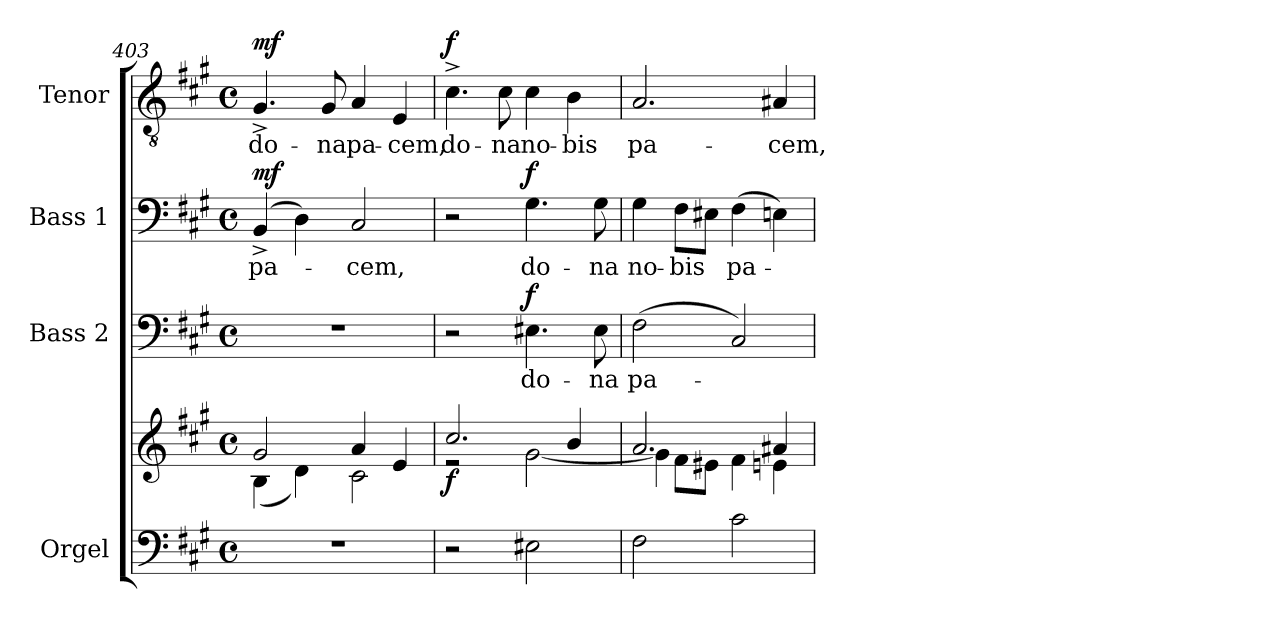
**kern	**kern	**dynam	**kern	**text	**dynam	**kern	**text	**dynam	**kern	**text	**dynam
*part4	*part4	*part4	*part3	*part3	*part3	*part2	*part2	*part2	*part1	*part1	*part1
*staff5	*staff4	*staff4/5	*staff3	*staff3	*staff3	*staff2	*staff2	*staff2	*staff1	*staff1	*staff1
*I"Orgel	*	*	*I"Bass 2	*	*	*I"Bass 1	*	*	*I"Tenor	*	*
*I'Org.	*	*	*I'B2.	*	*	*I'B1.	*	*	*I'T.	*	*
!!LO:LB:g=z
*clefF4	*clefG2	*	*clefF4	*	*	*clefF4	*	*	*clefGv2	*	*
*k[f#c#g#]	*k[f#c#g#]	*	*k[f#c#g#]	*	*	*k[f#c#g#]	*	*	*k[f#c#g#]	*	*
*A:	*A:	*	*A:	*	*	*A:	*	*	*A:	*	*
*M4/4	*M4/4	*	*M4/4	*	*	*M4/4	*	*	*M4/4	*	*
*met(c)	*met(c)	*	*met(c)	*	*	*met(c)	*	*	*met(c)	*	*
=403	=403	=403	=403	=403	=403	=403	=403	=403	=403	=403	=403
*	*^	*	*	*	*	*	*	*	*	*	*
!	!	!	!	!	!	!	!	!LO:LY:b	!LO:DY:a	!	!LO:LY:b	!LO:DY:a
1r	2g#/	(<4B\	.	1r	.	.	(4BB^>/	pa-	mf	4.G#^>/	do-	mf
.	.	4d\)	.	.	.	.	4D\)	.	.	.	.	.
!	!	!	!	!	!	!	!	!	!	!	!LO:LY:b	!
.	.	.	.	.	.	.	.	.	.	8G#/	-na	.
!	!	!	!	!	!	!	!	!LO:LY:b	!	!	!LO:LY:b	!
.	4a/	2c#\	.	.	.	.	2C#/	-cem,	.	4A/	pa-	.
!	!	!	!	!	!	!	!	!	!	!	!LO:LY:b	!
.	4e/	.	.	.	.	.	.	.	.	4E/	-cem,	.
=404	=404	=404	=404	=404	=404	=404	=404	=404	=404	=404	=404	=404
!	!	!	!LO:DY:b	!	!	!	!	!	!	!	!LO:LY:b	!LO:DY:a
2r	2.cc#/	2re	f	2r	.	.	2r	.	.	4.c#^>\	do-	f
!	!	!	!	!	!	!	!	!	!	!	!LO:LY:b	!
.	.	.	.	.	.	.	.	.	.	8c#\	-na	.
!	!	!	!	!	!LO:LY:b	!LO:DY:a	!	!LO:LY:b	!LO:DY:a	!	!LO:LY:b	!
2E#X\	.	[<2g#\	.	4.E#X\	do-	f	4.G#\	do-	f	4c#\	no-	.
!	!	!	!	!	!	!	!	!	!	!	!LO:LY:b	!
.	4b/	.	.	.	.	.	.	.	.	4B\	-bis	.
!	!	!	!	!	!LO:LY:b	!	!	!LO:LY:b	!	!	!	!
.	.	.	.	8E#\	-na	.	8G#\	-na	.	.	.	.
=405	=405	=405	=405	=405	=405	=405	=405	=405	=405	=405	=405	=405
!	!	!	!	!	!LO:LY:b	!	!	!LO:LY:b	!	!	!LO:LY:b	!
2F#\	2.a/	4g#\]	.	(>2F#\	pa-	.	4G#\	no-	.	2.A/	pa-	.
!	!	!	!	!	!	!	!	!LO:LY:b	!	!	!	!
.	.	8f#\L	.	.	.	.	8F#\L	-bis	.	.	.	.
.	.	8e#X\J	.	.	.	.	8E#X\J	.	.	.	.	.
!	!	!	!	!	!	!	!	!LO:LY:b	!	!	!	!
2c#\	.	4f#\	.	2C#/)	.	.	(>4F#\	pa-	.	.	.	.
!	!	!	!	!	!	!	!	!	!	!	!LO:LY:b	!
.	4a#X/	4en\	.	.	.	.	4En\)	.	.	4A#X/	-cem,	.
*	*v	*v	*	*	*	*	*	*	*	*	*	*
=	=	=	=	=	=	=	=	=	=	=	=
*-	*-	*-	*-	*-	*-	*-	*-	*-	*-	*-	*-
